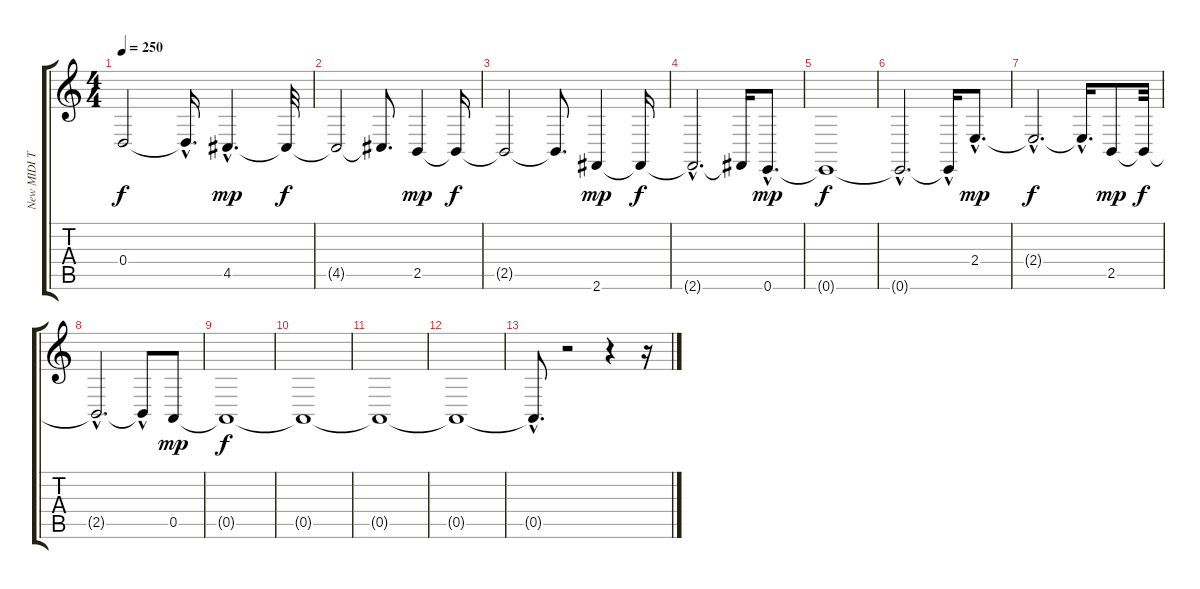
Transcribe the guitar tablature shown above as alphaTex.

\track ("New MIDI Track" "New MIDI T") {instrument percussiveorgan}
\staff {score tabs}
\tuning (E4 B3 G3 D3 A2 E2) {hide}
\ts (4 4)
\tempo 250
\clef g2
\ks c
0.4{t}.2{dy f} 0.4{hac t}.16{d} 4.5{hac}.4{d dy mp} 4.5{t}.32{dy f} |
4.5{t}.2 4.5{t}.8{d} 2.5.4{dy mp} 2.5{t}.16{dy f} |
2.5{t}.2 2.5{t}.8{d} 2.6.4{dy mp} 2.6{t}.16{dy f} |
2.6{hac t}.2{d} 2.6{t}.16 0.6{hac}.8{d dy mp} |
0.6{t}.1{dy f} |
0.6{hac t}.2{d} 0.6{hac t}.16 2.4{hac}.8{d dy mp} |
2.4{hac t}.2{d dy f} 2.4{hac t}.16{d} 2.5.8{dy mp} 2.5{t}.32{dy f} |
2.5{hac t}.2{d} 2.5{hac t}.8 0.5.8{dy mp} |
0.5{t}.1{dy f} |
0.5{t}.1 |
0.5{t}.1 |
0.5{t}.1 |
0.5{hac t}.8{d} r.2 r.4 r.16
